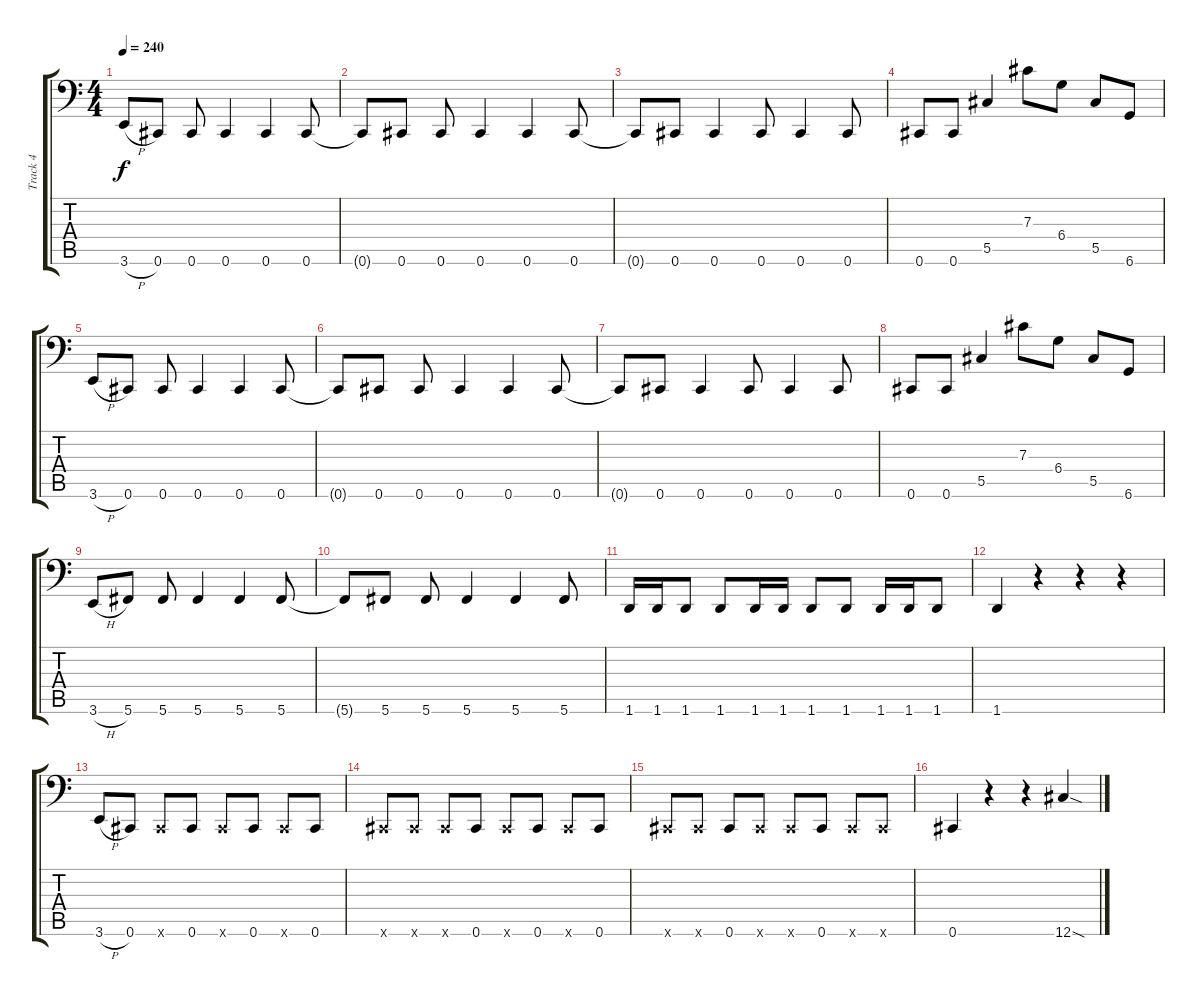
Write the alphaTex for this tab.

\track ("Track 4" "Track 4") {instrument electricbassfinger}
\staff {score tabs}
\tuning (Eb3 Bb2 Gb2 Db2 Ab1 Db1) {hide}
\ts (4 4)
\tempo 240
\clef f4
\ks c
3.6{h}.8{dy f} 0.6.8 0.6.8 0.6.4 0.6.4 0.6.8 |
0.6{t}.8 0.6.8 0.6.8 0.6.4 0.6.4 0.6.8 |
0.6{t}.8 0.6.8 0.6.4 0.6.8 0.6.4 0.6.8 |
0.6.8 0.6.8 5.5.4 7.3.8 6.4.8 5.5.8 6.6.8 |
3.6{h}.8 0.6.8 0.6.8 0.6.4 0.6.4 0.6.8 |
0.6{t}.8 0.6.8 0.6.8 0.6.4 0.6.4 0.6.8 |
0.6{t}.8 0.6.8 0.6.4 0.6.8 0.6.4 0.6.8 |
0.6.8 0.6.8 5.5.4 7.3.8 6.4.8 5.5.8 6.6.8 |
3.6{h}.8 5.6.8 5.6.8 5.6.4 5.6.4 5.6.8 |
5.6{t}.8 5.6.8 5.6.8 5.6.4 5.6.4 5.6.8 |
1.6.16 1.6.16 1.6.8 1.6.8 1.6.16 1.6.16 1.6.8 1.6.8 1.6.16 1.6.16 1.6.8 |
1.6.4 r.4 r.4 r.4 |
3.6{h}.8 0.6.8 0.6{x}.8 0.6.8 0.6{x}.8 0.6.8 0.6{x}.8 0.6.8 |
0.6{x}.8 0.6{x}.8 0.6{x}.8 0.6.8 0.6{x}.8 0.6.8 0.6{x}.8 0.6.8 |
0.6{x}.8 0.6{x}.8 0.6.8 0.6{x}.8 0.6{x}.8 0.6.8 0.6{x}.8 0.6{x}.8 |
0.6.4 r.4 r.4 12.6{sod}.4
